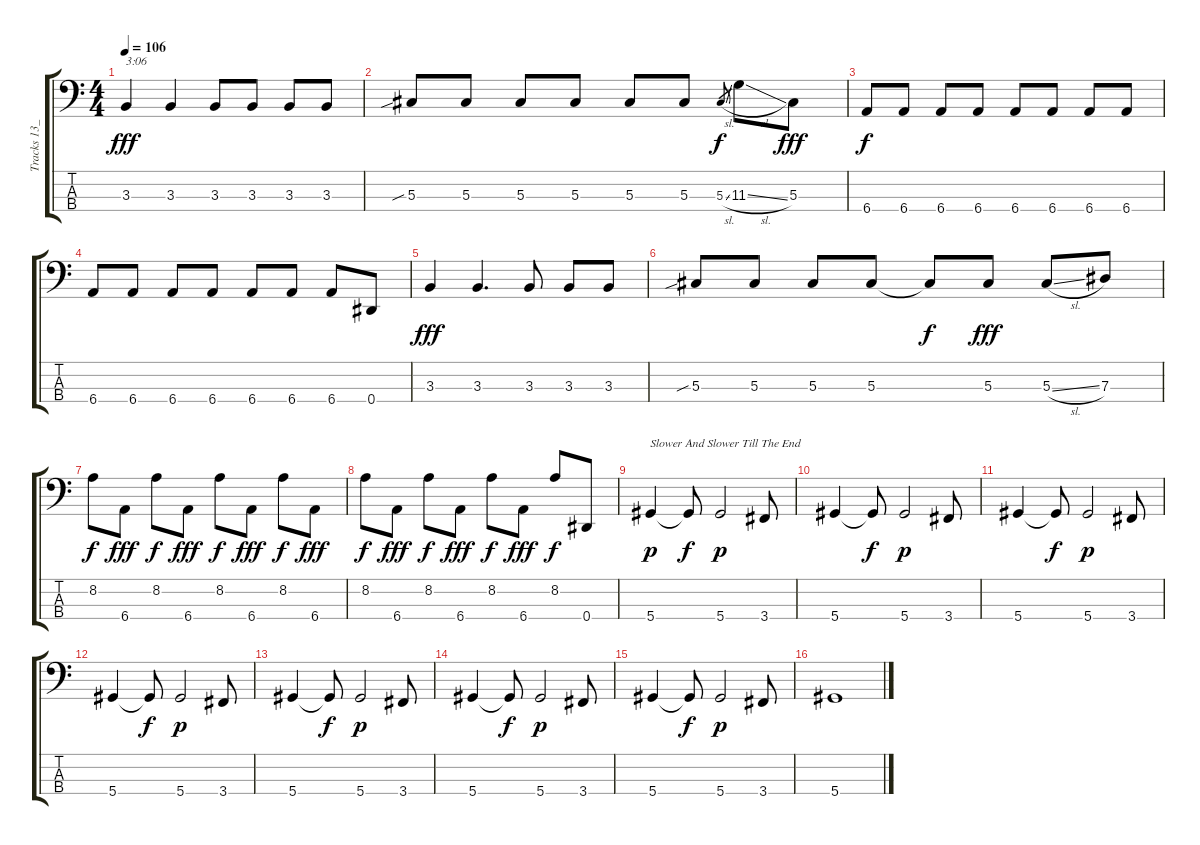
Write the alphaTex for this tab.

\track ("Tracks 13_14_15" "Tracks 13_") {instrument electricbasspick}
\staff {score tabs}
\tuning (Gb2 Db2 Ab1 Eb1) {hide}
\ts (4 4)
\tempo 106
\clef f4
\ks c
3.3.4{txt "3:06" dy fff} 3.3.4 3.3.8 3.3.8 3.3.8 3.3.8 |
5.3{sib}.8 5.3.8 5.3.8 5.3.8 5.3.8 5.3.8 5.3{sl}.8{gr dy f} 11.3{sl}.8 5.3.8{dy fff} |
6.4.8{dy f} 6.4.8 6.4.8 6.4.8 6.4.8 6.4.8 6.4.8 6.4.8 |
6.4.8 6.4.8 6.4.8 6.4.8 6.4.8 6.4.8 6.4.8 0.4.8 |
3.3.4{dy fff} 3.3.4{d} 3.3.8 3.3.8 3.3.8 |
5.3{sib}.8 5.3.8 5.3.8 5.3.8 5.3{t}.8{dy f} 5.3.8{dy fff} 5.3{sl}.8 7.3.8 |
8.2.8{dy f} 6.4.8{dy fff} 8.2.8{dy f} 6.4.8{dy fff} 8.2.8{dy f} 6.4.8{dy fff} 8.2.8{dy f} 6.4.8{dy fff} |
8.2.8{dy f} 6.4.8{dy fff} 8.2.8{dy f} 6.4.8{dy fff} 8.2.8{dy f} 6.4.8{dy fff} 8.2.8{dy f} 0.4.8 |
5.4.4{txt "Slower And Slower Till The End" dy p} 5.4{t}.8{dy f} 5.4.2{dy p} 3.4.8 |
5.4.4 5.4{t}.8{dy f} 5.4.2{dy p} 3.4.8 |
5.4.4 5.4{t}.8{dy f} 5.4.2{dy p} 3.4.8 |
5.4.4 5.4{t}.8{dy f} 5.4.2{dy p} 3.4.8 |
5.4.4 5.4{t}.8{dy f} 5.4.2{dy p} 3.4.8 |
5.4.4 5.4{t}.8{dy f} 5.4.2{dy p} 3.4.8 |
5.4.4 5.4{t}.8{dy f} 5.4.2{dy p} 3.4.8 |
5.4.1
